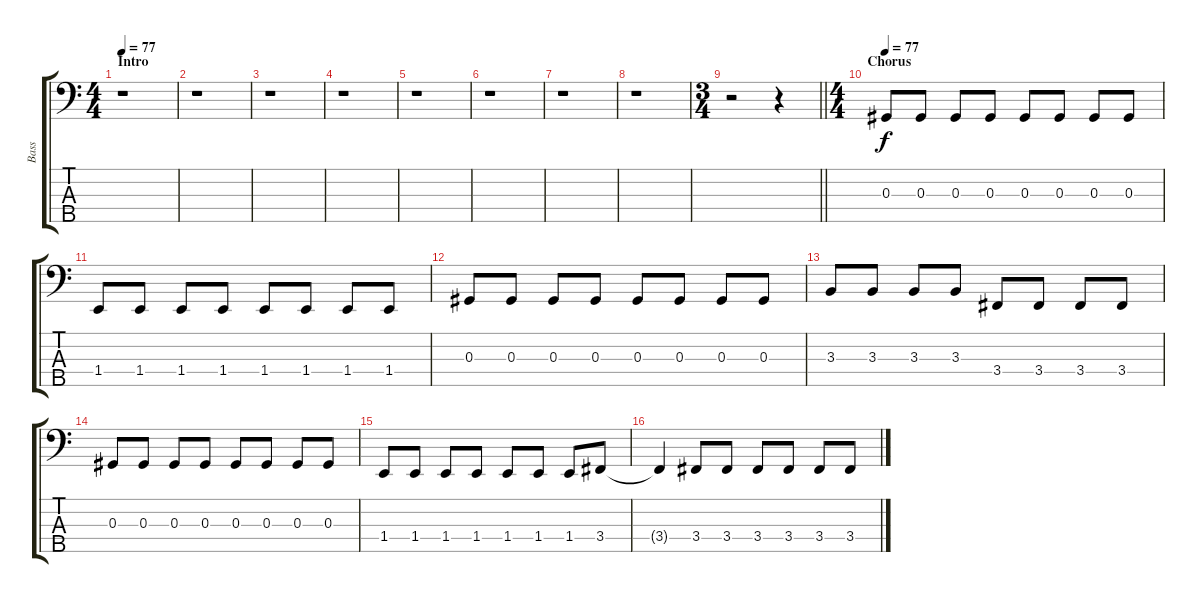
\track ("Bass" "Bass") {instrument electricbassfinger}
\staff {score tabs}
\tuning (Gb2 Db2 Ab1 Eb1 Bb0) {hide}
\ts (4 4)
\section ("" "Intro")
\tempo 77
\tempo 60
\tempo 77
\clef f4
\ks c
r.1{dy f instrument electricbassfinger} |
r.1 |
r.1 |
r.1 |
r.1 |
r.1 |
r.1 |
r.1 |
\ts (3 4)
\barLineRight lightlight
r.2 r.4 |
\ts (4 4)
\section ("" "Chorus")
\tempo 77
0.3.8 0.3.8 0.3.8 0.3.8 0.3.8 0.3.8 0.3.8 0.3.8 |
1.4.8 1.4.8 1.4.8 1.4.8 1.4.8 1.4.8 1.4.8 1.4.8 |
0.3.8 0.3.8 0.3.8 0.3.8 0.3.8 0.3.8 0.3.8 0.3.8 |
3.3.8 3.3.8 3.3.8 3.3.8 3.4.8 3.4.8 3.4.8 3.4.8 |
0.3.8 0.3.8 0.3.8 0.3.8 0.3.8 0.3.8 0.3.8 0.3.8 |
1.4.8 1.4.8 1.4.8 1.4.8 1.4.8 1.4.8 1.4.8 3.4.8 |
3.4{t}.4 3.4.8 3.4.8 3.4.8 3.4.8 3.4.8 3.4.8
